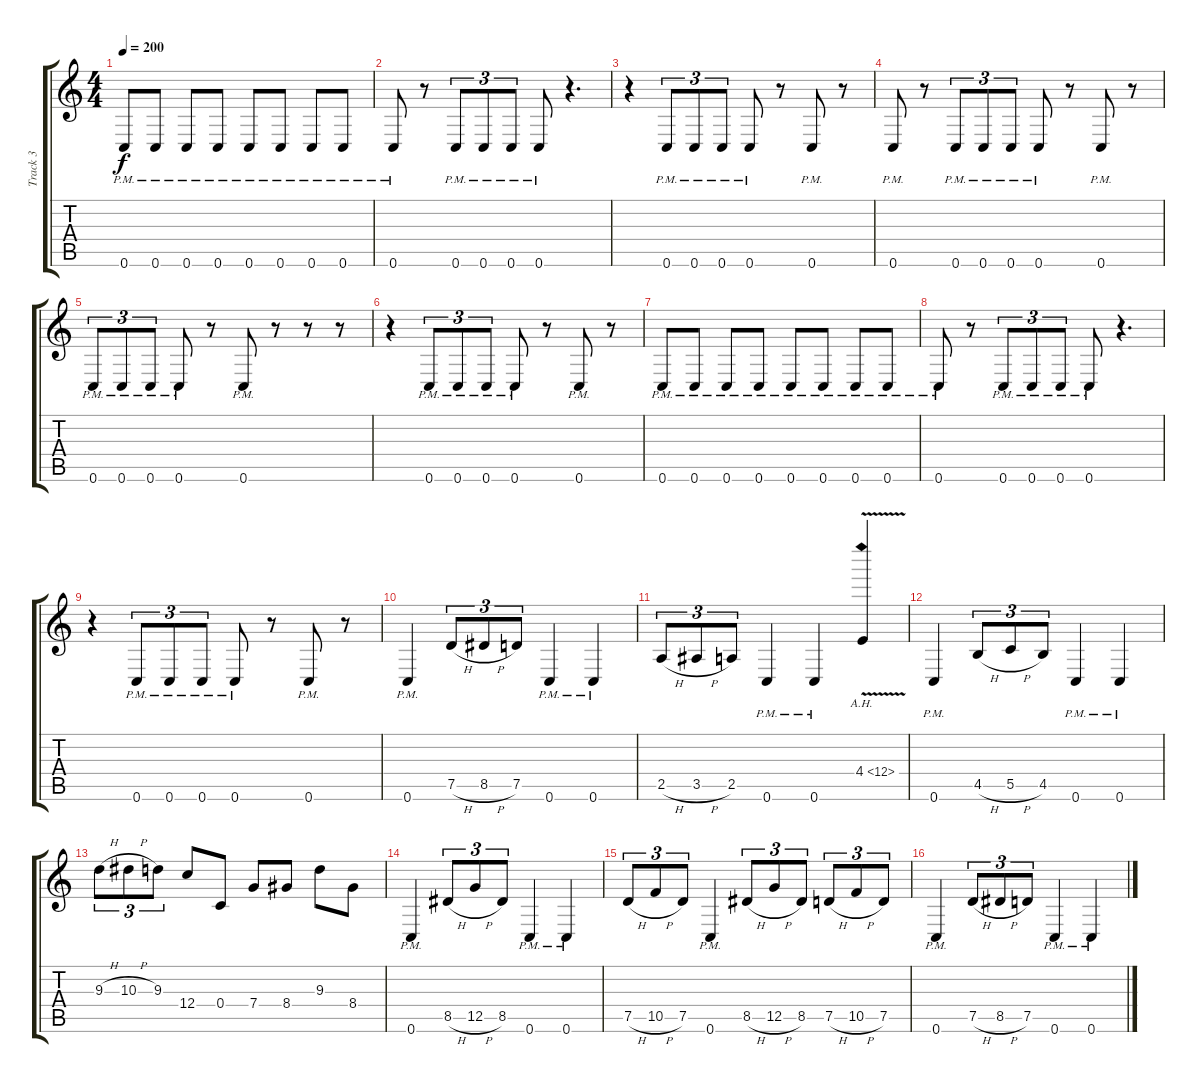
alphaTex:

\track ("Track 3" "Track 3") {instrument overdrivenguitar}
\staff {score tabs}
\tuning (D4 A3 F3 C3 G2 C2) {hide}
\ts (4 4)
\tempo 200
\clef g2
\ks c
0.6{pm}.8{dy f} 0.6{pm}.8 0.6{pm}.8 0.6{pm}.8 0.6{pm}.8 0.6{pm}.8 0.6{pm}.8 0.6{pm}.8 |
0.6{pm}.8 r.8 0.6{pm}.8{tu (3 2)} 0.6{pm}.8{tu (3 2)} 0.6{pm}.8{tu (3 2)} 0.6{pm}.8 r.4{d} |
r.4 0.6{pm}.8{tu (3 2)} 0.6{pm}.8{tu (3 2)} 0.6{pm}.8{tu (3 2)} 0.6{pm}.8 r.8 0.6{pm}.8 r.8 |
0.6{pm}.8 r.8 0.6{pm}.8{tu (3 2)} 0.6{pm}.8{tu (3 2)} 0.6{pm}.8{tu (3 2)} 0.6{pm}.8 r.8 0.6{pm}.8 r.8 |
0.6{pm}.8{tu (3 2)} 0.6{pm}.8{tu (3 2)} 0.6{pm}.8{tu (3 2)} 0.6{pm}.8 r.8 0.6{pm}.8 r.8 r.8 r.8 |
r.4 0.6{pm}.8{tu (3 2)} 0.6{pm}.8{tu (3 2)} 0.6{pm}.8{tu (3 2)} 0.6{pm}.8 r.8 0.6{pm}.8 r.8 |
0.6{pm}.8 0.6{pm}.8 0.6{pm}.8 0.6{pm}.8 0.6{pm}.8 0.6{pm}.8 0.6{pm}.8 0.6{pm}.8 |
0.6{pm}.8 r.8 0.6{pm}.8{tu (3 2)} 0.6{pm}.8{tu (3 2)} 0.6{pm}.8{tu (3 2)} 0.6{pm}.8 r.4{d} |
r.4 0.6{pm}.8{tu (3 2)} 0.6{pm}.8{tu (3 2)} 0.6{pm}.8{tu (3 2)} 0.6{pm}.8 r.8 0.6{pm}.8 r.8 |
0.6{pm}.4 7.5{h}.8{tu (3 2)} 8.5{h}.8{tu (3 2)} 7.5.8{tu (3 2)} 0.6{pm}.4 0.6{pm}.4 |
2.5{h}.8{tu (3 2)} 3.5{h}.8{tu (3 2)} 2.5.8{tu (3 2)} 0.6{pm}.4 0.6{pm}.4 4.4{ah 8 v}.4 |
0.6{pm}.4 4.5{h}.8{tu (3 2)} 5.5{h}.8{tu (3 2)} 4.5.8{tu (3 2)} 0.6{pm}.4 0.6{pm}.4 |
9.3{h}.8{tu (3 2)} 10.3{h}.8{tu (3 2)} 9.3.8{tu (3 2)} 12.4.8 0.4.8 7.4.8 8.4.8 9.3.8 8.4.8 |
0.6{pm}.4 8.5{h}.8{tu (3 2)} 12.5{h}.8{tu (3 2)} 8.5.8{tu (3 2)} 0.6{pm}.4 0.6{pm}.4 |
7.5{h}.8{tu (3 2)} 10.5{h}.8{tu (3 2)} 7.5.8{tu (3 2)} 0.6{pm}.4 8.5{h}.8{tu (3 2)} 12.5{h}.8{tu (3 2)} 8.5.8{tu (3 2)} 7.5{h}.8{tu (3 2)} 10.5{h}.8{tu (3 2)} 7.5.8{tu (3 2)} |
0.6{pm}.4 7.5{h}.8{tu (3 2)} 8.5{h}.8{tu (3 2)} 7.5.8{tu (3 2)} 0.6{pm}.4 0.6{pm}.4
